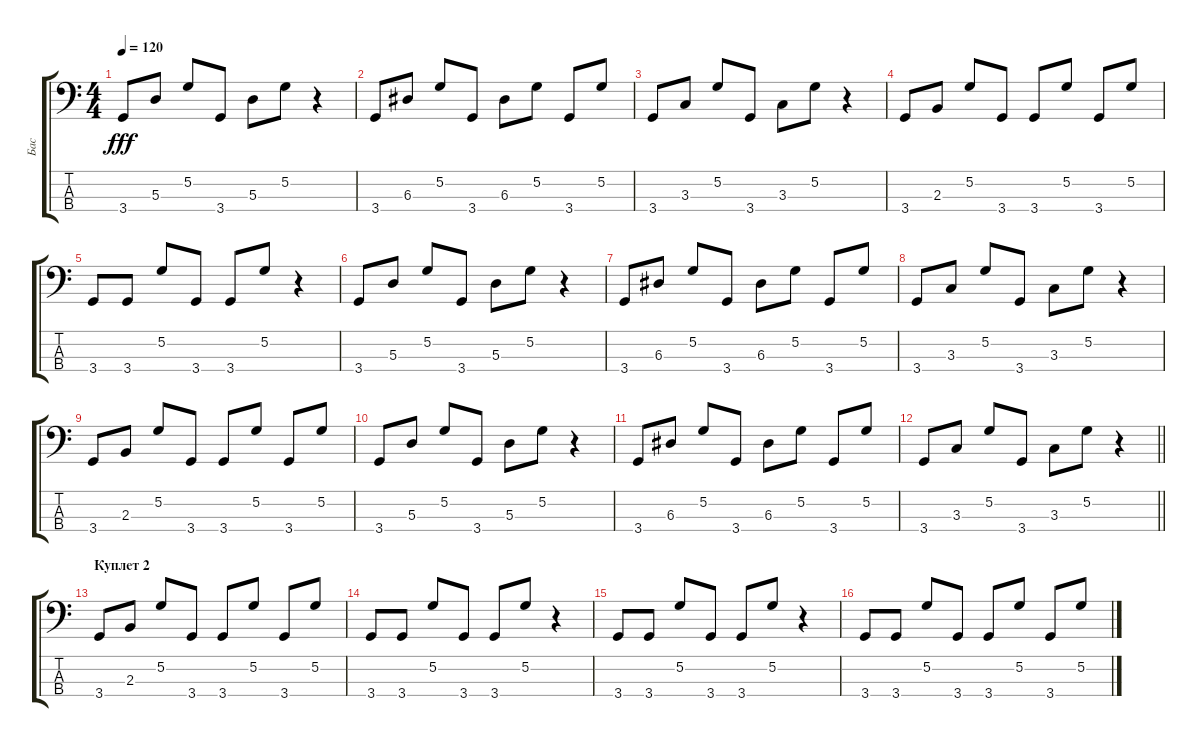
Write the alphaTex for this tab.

\track ("Бас" "Бас") {instrument slapbass2}
\staff {score tabs}
\tuning (G2 D2 A1 E1) {hide}
\ts (4 4)
\tempo 120
\clef f4
\ks c
3.4.8{dy fff} 5.3.8 5.2.8 3.4.8 5.3.8 5.2.8 r.4 |
3.4.8 6.3.8 5.2.8 3.4.8 6.3.8 5.2.8 3.4.8 5.2.8 |
3.4.8 3.3.8 5.2.8 3.4.8 3.3.8 5.2.8 r.4 |
3.4.8 2.3.8 5.2.8 3.4.8 3.4.8 5.2.8 3.4.8 5.2.8 |
3.4.8 3.4.8 5.2.8 3.4.8 3.4.8 5.2.8 r.4 |
3.4.8 5.3.8 5.2.8 3.4.8 5.3.8 5.2.8 r.4 |
3.4.8 6.3.8 5.2.8 3.4.8 6.3.8 5.2.8 3.4.8 5.2.8 |
3.4.8 3.3.8 5.2.8 3.4.8 3.3.8 5.2.8 r.4 |
3.4.8 2.3.8 5.2.8 3.4.8 3.4.8 5.2.8 3.4.8 5.2.8 |
3.4.8 5.3.8 5.2.8 3.4.8 5.3.8 5.2.8 r.4 |
3.4.8 6.3.8 5.2.8 3.4.8 6.3.8 5.2.8 3.4.8 5.2.8 |
\barLineRight lightlight
3.4.8 3.3.8 5.2.8 3.4.8 3.3.8 5.2.8 r.4 |
\section ("" "Куплет 2")
3.4.8 2.3.8 5.2.8 3.4.8 3.4.8 5.2.8 3.4.8 5.2.8 |
3.4.8 3.4.8 5.2.8 3.4.8 3.4.8 5.2.8 r.4 |
3.4.8 3.4.8 5.2.8 3.4.8 3.4.8 5.2.8 r.4 |
3.4.8 3.4.8 5.2.8 3.4.8 3.4.8 5.2.8 3.4.8 5.2.8
